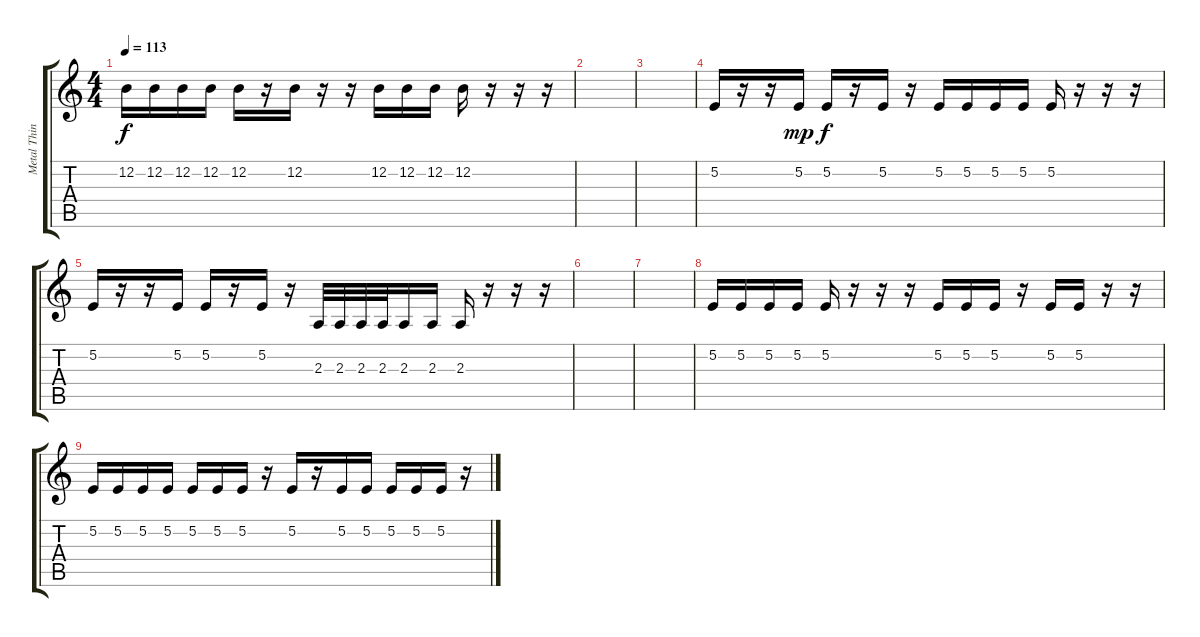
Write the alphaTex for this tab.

\track ("Metal Things" "Metal Thin") {instrument woodblock}
\staff {score tabs}
\tuning (E4 B3 G3 D3 A2 E2) {hide}
\ts (4 4)
\tempo 113
\clef g2
\ks c
12.2.16{dy f} 12.2.16 12.2.16 12.2.16 12.2.16 r.16 12.2.16 r.16 r.16 12.2.16 12.2.16 12.2.16 12.2.16 r.16 r.16 r.16 |
|
|
5.2.16 r.16 r.16 5.2.16{dy mp} 5.2.16{dy f} r.16 5.2.16 r.16 5.2.16 5.2.16 5.2.16 5.2.16 5.2.16 r.16 r.16 r.16 |
5.2.16 r.16 r.16 5.2.16 5.2.16 r.16 5.2.16 r.16 2.3.32 2.3.32 2.3.32 2.3.32 2.3.16 2.3.16 2.3.16 r.16 r.16 r.16 |
|
|
5.2.16 5.2.16 5.2.16 5.2.16 5.2.16 r.16 r.16 r.16 5.2.16 5.2.16 5.2.16 r.16 5.2.16 5.2.16 r.16 r.16 |
5.2.16 5.2.16 5.2.16 5.2.16 5.2.16 5.2.16 5.2.16 r.16 5.2.16 r.16 5.2.16 5.2.16 5.2.16 5.2.16 5.2.16 r.16
